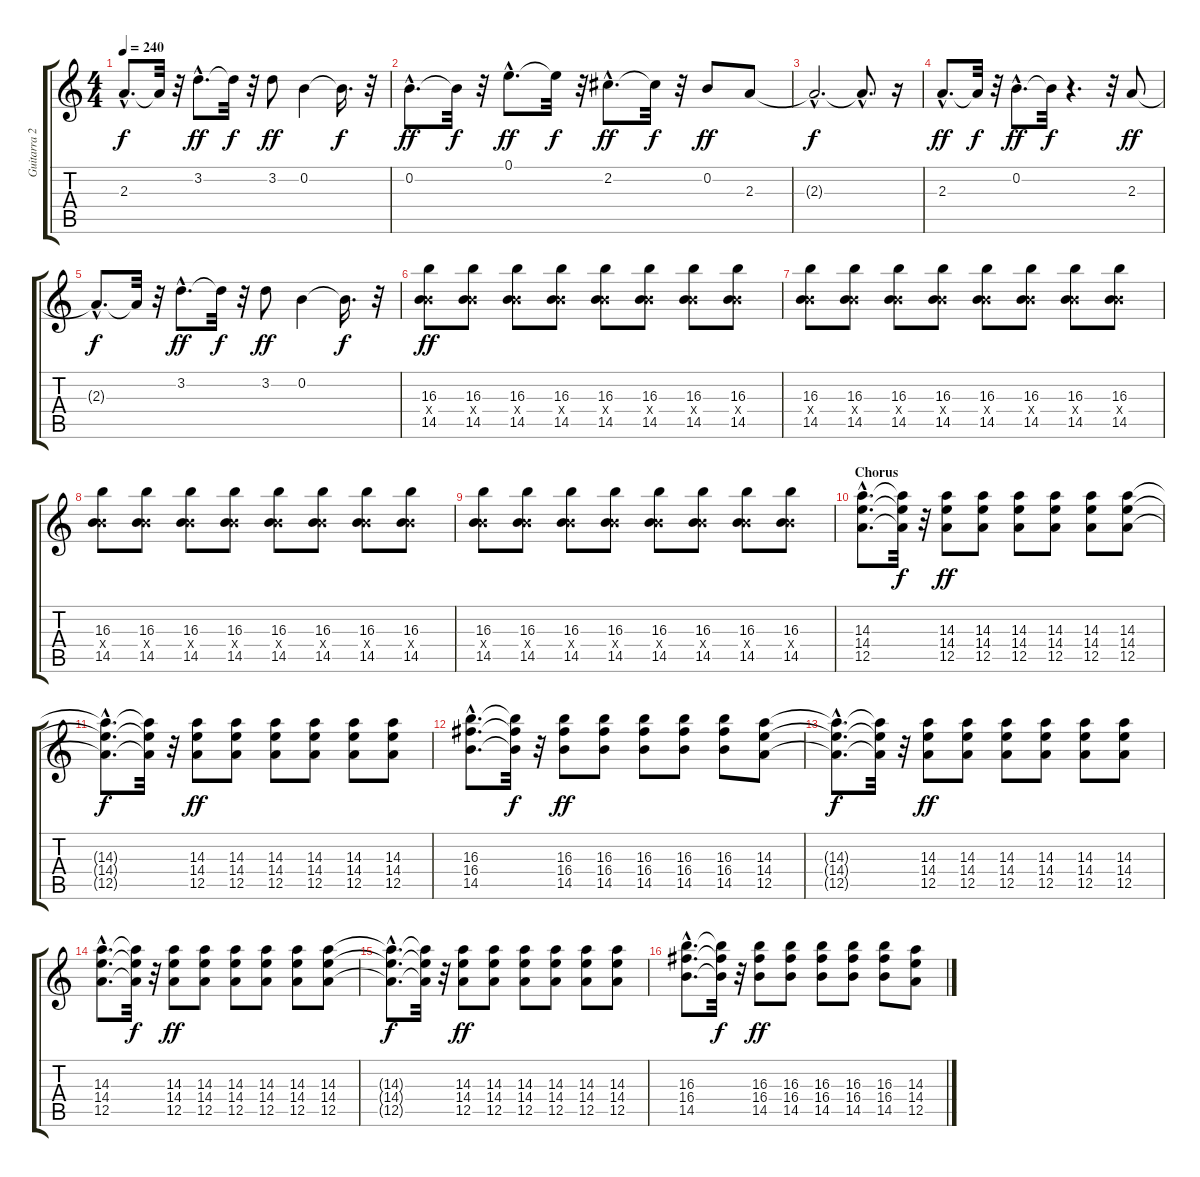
\track ("Guitarra 2 - Erik" "Guitarra 2") {instrument distortionguitar}
\staff {score tabs}
\tuning (E4 B3 G3 D3 A2 E2) {hide}
\ts (4 4)
\tempo 240
\clef g2
\ks c
2.3{hac t}.8{d dy f} 2.3{t}.32 r.32 3.2{hac}.8{d dy ff} 3.2{t}.32{dy f} r.32 3.2.8{dy ff} 0.2.4 0.2{t}.16{d dy f} r.32 |
0.2{hac}.8{d dy ff} 0.2{t}.32{dy f} r.32 0.1{hac}.8{d dy ff} 0.1{t}.32{dy f} r.32 2.2{hac}.8{d dy ff} 2.2{t}.32{dy f} r.32 0.2.8{dy ff} 2.3.8 |
2.3{hac t}.2{d dy f} 2.3{hac t}.8{d} r.16 |
2.3{hac}.8{d dy ff} 2.3{t}.32{dy f} r.32 0.2{hac}.8{d dy ff} 0.2{t}.32{dy f} r.4{d} r.32 2.3.8{dy ff} |
2.3{hac t}.8{d dy f} 2.3{t}.32 r.32 3.2{hac}.8{d dy ff} 3.2{t}.32{dy f} r.32 3.2.8{dy ff} 0.2.4 0.2{t}.16{d dy f} r.32 |
(16.3 9.4{x} 14.5).8{dy ff} (16.3 9.4{x} 14.5).8 (16.3 9.4{x} 14.5).8 (16.3 9.4{x} 14.5).8 (16.3 9.4{x} 14.5).8 (16.3 9.4{x} 14.5).8 (16.3 9.4{x} 14.5).8 (16.3 9.4{x} 14.5).8 |
(16.3 9.4{x} 14.5).8 (16.3 9.4{x} 14.5).8 (16.3 9.4{x} 14.5).8 (16.3 9.4{x} 14.5).8 (16.3 9.4{x} 14.5).8 (16.3 9.4{x} 14.5).8 (16.3 9.4{x} 14.5).8 (16.3 9.4{x} 14.5).8 |
(16.3 9.4{x} 14.5).8 (16.3 9.4{x} 14.5).8 (16.3 9.4{x} 14.5).8 (16.3 9.4{x} 14.5).8 (16.3 9.4{x} 14.5).8 (16.3 9.4{x} 14.5).8 (16.3 9.4{x} 14.5).8 (16.3 9.4{x} 14.5).8 |
(16.3 9.4{x} 14.5).8 (16.3 9.4{x} 14.5).8 (16.3 9.4{x} 14.5).8 (16.3 9.4{x} 14.5).8 (16.3 9.4{x} 14.5).8 (16.3 9.4{x} 14.5).8 (16.3 9.4{x} 14.5).8 (16.3 9.4{x} 14.5).8 |
\section ("" "Chorus")
(14.3{hac} 14.4{hac} 12.5{hac}).8{d} (14.3{t} 14.4{t} 12.5{t}).32{dy f} r.32 (14.3 14.4 12.5).8{dy ff} (14.3 14.4 12.5).8 (14.3 14.4 12.5).8 (14.3 14.4 12.5).8 (14.3 14.4 12.5).8 (14.3 14.4 12.5).8 |
(14.3{hac t} 14.4{hac t} 12.5{hac t}).8{d dy f} (14.3{t} 14.4{t} 12.5{t}).32 r.32 (14.3 14.4 12.5).8{dy ff} (14.3 14.4 12.5).8 (14.3 14.4 12.5).8 (14.3 14.4 12.5).8 (14.3 14.4 12.5).8 (14.3 14.4 12.5).8 |
(16.3{hac} 16.4{hac} 14.5{hac}).8{d} (16.3{t} 16.4{t} 14.5{t}).32{dy f} r.32 (16.3 16.4 14.5).8{dy ff} (16.3 16.4 14.5).8 (16.3 16.4 14.5).8 (16.3 16.4 14.5).8 (16.3 16.4 14.5).8 (14.3 14.4 12.5).8 |
(14.3{hac t} 14.4{hac t} 12.5{hac t}).8{d dy f} (14.3{t} 14.4{t} 12.5{t}).32 r.32 (14.3 14.4 12.5).8{dy ff} (14.3 14.4 12.5).8 (14.3 14.4 12.5).8 (14.3 14.4 12.5).8 (14.3 14.4 12.5).8 (14.3 14.4 12.5).8 |
(14.3{hac} 14.4{hac} 12.5{hac}).8{d} (14.3{t} 14.4{t} 12.5{t}).32{dy f} r.32 (14.3 14.4 12.5).8{dy ff} (14.3 14.4 12.5).8 (14.3 14.4 12.5).8 (14.3 14.4 12.5).8 (14.3 14.4 12.5).8 (14.3 14.4 12.5).8 |
(14.3{hac t} 14.4{hac t} 12.5{hac t}).8{d dy f} (14.3{t} 14.4{t} 12.5{t}).32 r.32 (14.3 14.4 12.5).8{dy ff} (14.3 14.4 12.5).8 (14.3 14.4 12.5).8 (14.3 14.4 12.5).8 (14.3 14.4 12.5).8 (14.3 14.4 12.5).8 |
(16.3{hac} 16.4{hac} 14.5{hac}).8{d} (16.3{t} 16.4{t} 14.5{t}).32{dy f} r.32 (16.3 16.4 14.5).8{dy ff} (16.3 16.4 14.5).8 (16.3 16.4 14.5).8 (16.3 16.4 14.5).8 (16.3 16.4 14.5).8 (14.3 14.4 12.5).8
